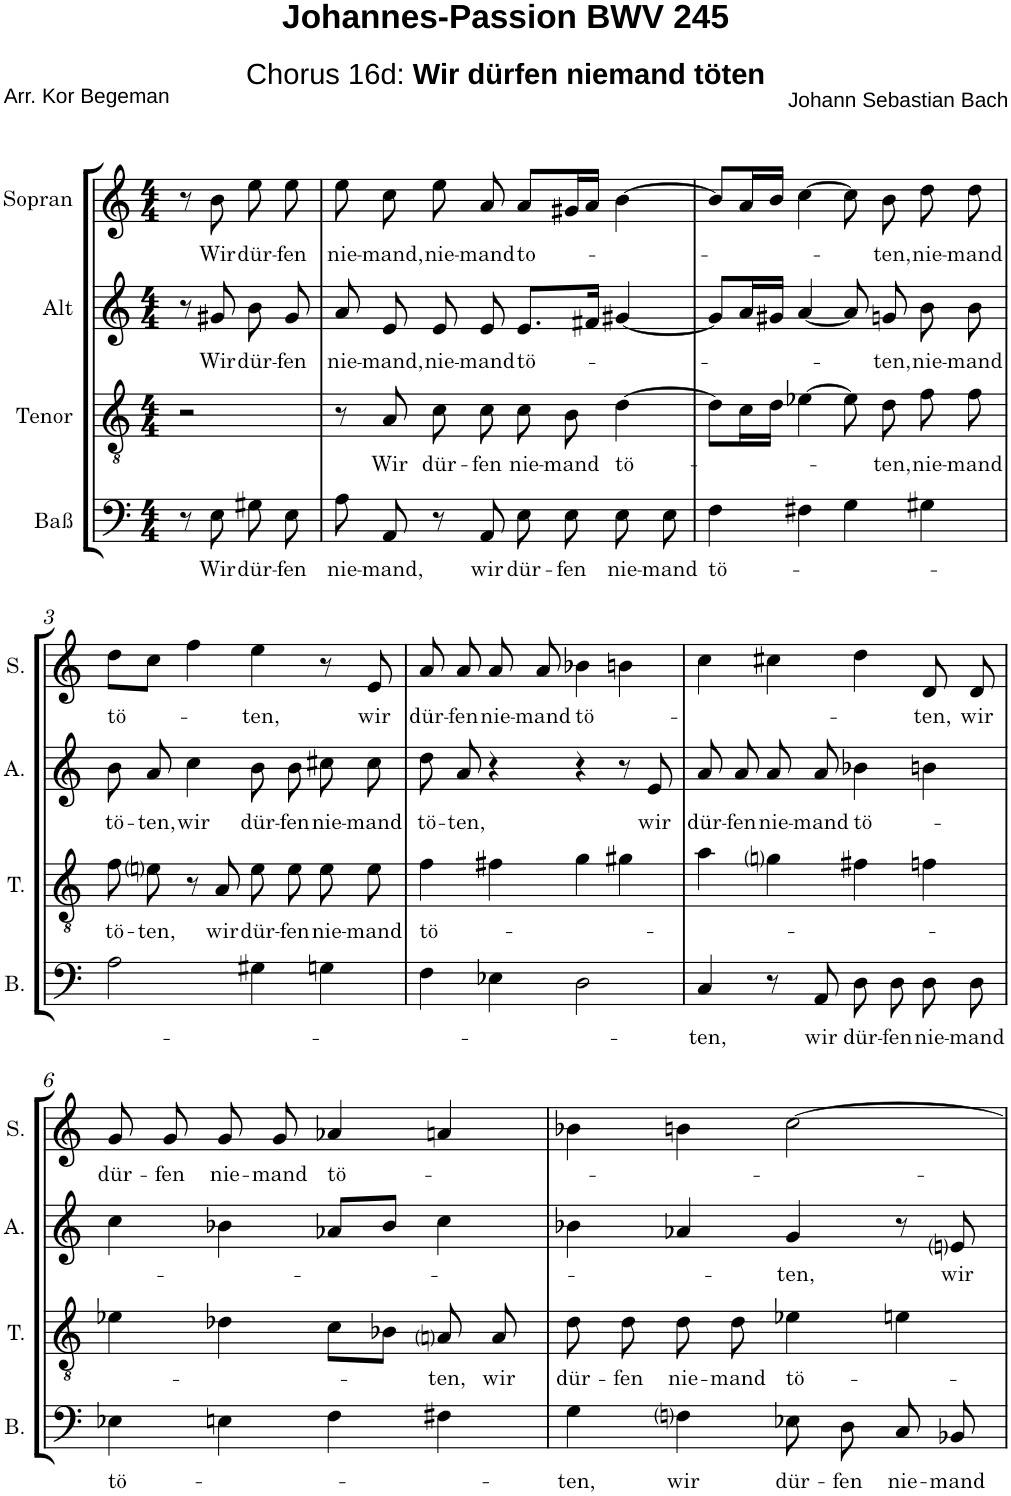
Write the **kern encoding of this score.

**kern	**text	**kern	**text	**kern	**text	**kern	**text
*part4	*part4	*part3	*part3	*part2	*part2	*part1	*part1
*staff4	*staff4	*staff3	*staff3	*staff2	*staff2	*staff1	*staff1
*I"Baß	*	*I"Tenor	*	*I"Alt	*	*I"Sopran	*
*I'B.	*	*I'T.	*	*I'A.	*	*I'S.	*
*clefF4	*	*clefGv2	*	*clefG2	*	*clefG2	*
*k[]	*	*k[]	*	*k[]	*	*k[]	*
*M4/4	*	*M4/4	*	*M4/4	*	*M4/4	*
=	=	=	=	=	=	=	=
8r	.	2r	.	8r	.	8r	.
!	!LO:LY:b	!	!	!	!LO:LY:b	!	!LO:LY:b
8E\	Wir	.	.	8g#X/	Wir	8b\	Wir
!	!LO:LY:b	!	!	!	!LO:LY:b	!	!LO:LY:b
8G#X\L	dür-	.	.	8b\	dür-	8ee\	dür-
!	!LO:LY:b	!	!	!	!LO:LY:b	!	!LO:LY:b
8E\J	-fen	.	.	8g#/	-fen	8ee\	-fen
=1	=1	=1	=1	=1	=1	=1	=1
!	!LO:LY:b	!	!	!	!LO:LY:b	!	!LO:LY:b
8A\L	nie-	8r	.	8a/	nie-	8ee\	nie-
!	!LO:LY:b	!	!LO:LY:b	!	!LO:LY:b	!	!LO:LY:b
8AA\J	-mand,	8A/	Wir	8e/	-mand,	8cc\	-mand,
!	!	!	!LO:LY:b	!	!LO:LY:b	!	!LO:LY:b
8r	.	8c\	dür-	8e/	nie-	8ee\	nie-
!	!LO:LY:b	!	!LO:LY:b	!	!LO:LY:b	!	!LO:LY:b
8AA/	wir	8c\	-fen	8e/	-mand	8a/	-mand
!	!LO:LY:b	!	!LO:LY:b	!	!LO:LY:b	!	!LO:LY:b
8E\L	dür-	8c\	nie-	8.e/L	tö-	8a/L	to-
!	!LO:LY:b	!	!LO:LY:b	!	!	!	!
8E\J	-fen	8B\	-mand	.	.	16g#X/L	.
.	.	.	.	16f#X/Jk	.	16a/JJ	.
!	!LO:LY:b	!	!LO:LY:b	!	!	!	!
8E\L	nie-	[4d\	tö-	[4g#X/	.	[4b\	.
!	!LO:LY:b	!	!	!	!	!	!
8E\J	-mand	.	.	.	.	.	.
=2	=2	=2	=2	=2	=2	=2	=2
!	!LO:LY:b	!	!	!	!	!	!
4F\	tö-	8d\L]	.	8g#/L]	.	8b/L]	.
.	.	16c\L	.	16a/L	.	16a/L	.
.	.	16d\JJ	.	16g#X/JJ	.	16b/JJ	.
4F#X\	.	[4e-X\	.	[4a/	.	[4cc\	.
4G\	.	8e-\]	.	8a/]	.	8cc\]	.
!	!	!	!LO:LY:b	!	!LO:LY:b	!	!LO:LY:b
.	.	8d\	-ten,	8gn/	-ten,	8b\	-ten,
!	!	!	!LO:LY:b	!	!LO:LY:b	!	!LO:LY:b
4G#X\	.	8f\	nie-	8b\	nie-	8dd\	nie-
!	!	!	!LO:LY:b	!	!LO:LY:b	!	!LO:LY:b
.	.	8f\	-mand	8b\	-mand	8dd\	-mand
!!LO:LB:g=z
=3	=3	=3	=3	=3	=3	=3	=3
!	!	!	!LO:LY:b	!	!LO:LY:b	!	!LO:LY:b
2A\	.	8f\	tö-	8b\	tö-	8dd\L	tö-
!	!	!	!LO:LY:b	!	!LO:LY:b	!	!
.	.	8eni\	-ten,	8a/	-ten,	8cc\J	.
!	!	!	!	!	!LO:LY:b	!	!
.	.	8r	.	4cc\	wir	4ff\	.
!	!	!	!LO:LY:b	!	!	!	!
.	.	8A/	wir	.	.	.	.
!	!	!	!LO:LY:b	!	!LO:LY:b	!	!LO:LY:b
4G#X\	.	8e\	dür-	8b\	dür-	4ee\	-ten,
!	!	!	!LO:LY:b	!	!LO:LY:b	!	!
.	.	8e\	-fen	8b\	-fen	.	.
!	!	!	!LO:LY:b	!	!LO:LY:b	!	!
4Gn\	.	8e\	nie-	8cc#X\	nie-	8r	.
!	!	!	!LO:LY:b	!	!LO:LY:b	!	!LO:LY:b
.	.	8e\	-mand	8cc#\	-mand	8e/	wir
=4	=4	=4	=4	=4	=4	=4	=4
!	!	!	!LO:LY:b	!	!LO:LY:b	!	!LO:LY:b
4F\	.	4f\	tö-	8dd\	tö-	8a/	dür-
!	!	!	!	!	!LO:LY:b	!	!LO:LY:b
.	.	.	.	8a/	-ten,	8a/	-fen
!	!	!	!	!	!	!	!LO:LY:b
4E-X\	.	4f#X\	.	4r	.	8a/	nie-
!	!	!	!	!	!	!	!LO:LY:b
.	.	.	.	.	.	8a/	-mand
!	!	!	!	!	!	!	!LO:LY:b
2D\	.	4g\	.	4r	.	4b-X\	tö-
.	.	4g#X\	.	8r	.	4bn\	.
!	!	!	!	!	!LO:LY:b	!	!
.	.	.	.	8e/	wir	.	.
=5	=5	=5	=5	=5	=5	=5	=5
!	!LO:LY:b	!	!	!	!LO:LY:b	!	!
4C/	-ten,	4a\	.	8a/	dür-	4cc\	.
!	!	!	!	!	!LO:LY:b	!	!
.	.	.	.	8a/	-fen	.	.
!	!	!	!	!	!LO:LY:b	!	!
8r	.	4gni\	.	8a/	nie-	4cc#X\	.
!	!LO:LY:b	!	!	!	!LO:LY:b	!	!
8AA/	wir	.	.	8a/	-mand	.	.
!	!LO:LY:b	!	!	!	!LO:LY:b	!	!
8D\L	dür-	4f#X\	.	4b-X\	tö-	4dd\	.
!	!LO:LY:b	!	!	!	!	!	!
8D\J	-fen	.	.	.	.	.	.
!	!LO:LY:b	!	!	!	!	!	!LO:LY:b
8D\L	nie-	4fn\	.	4bn\	.	8d/	-ten,
!	!LO:LY:b	!	!	!	!	!	!LO:LY:b
8D\J	-mand	.	.	.	.	8d/	wir
!!LO:LB:g=z
=6	=6	=6	=6	=6	=6	=6	=6
!	!LO:LY:b	!	!	!	!	!	!LO:LY:b
4E-X\	tö-	4e-X\	.	4cc\	.	8g/	dür-
!	!	!	!	!	!	!	!LO:LY:b
.	.	.	.	.	.	8g/	-fen
!	!	!	!	!	!	!	!LO:LY:b
4En\	.	4d-X\	.	4b-X\	.	8g/	nie-
!	!	!	!	!	!	!	!LO:LY:b
.	.	.	.	.	.	8g/	-mand
!	!	!	!	!	!	!	!LO:LY:b
4F\	.	8c\L	.	8a-X/L	.	4a-X/	tö-
.	.	8B-X\J	.	8b-/J	.	.	.
!	!	!	!LO:LY:b	!	!	!	!
4F#X\	.	8Ani/	-ten,	4cc\	.	4an/	.
!	!	!	!LO:LY:b	!	!	!	!
.	.	8A/	wir	.	.	.	.
=7	=7	=7	=7	=7	=7	=7	=7
!	!LO:LY:b	!	!LO:LY:b	!	!	!	!
4G\	-ten,	8d\	dür-	4b-X\	.	4b-X\	.
!	!	!	!LO:LY:b	!	!	!	!
.	.	8d\	-fen	.	.	.	.
!	!LO:LY:b	!	!LO:LY:b	!	!	!	!
4Fni\	wir	8d\	nie-	4a-X/	.	4bn\	.
!	!	!	!LO:LY:b	!	!	!	!
.	.	8d\	-mand	.	.	.	.
!	!LO:LY:b	!	!LO:LY:b	!	!LO:LY:b	!	!
8E-X\L	dür-	4e-X\	tö-	4g/	-ten,	[2cc\	.
!	!LO:LY:b	!	!	!	!	!	!
8D\J	-fen	.	.	.	.	.	.
!	!LO:LY:b	!	!	!	!	!	!
8C/L	nie-	4en\	.	8r	.	.	.
!	!LO:LY:b	!	!	!	!LO:LY:b	!	!
8BB-X/J	-mand	.	.	8eni/	wir	.	.
=	=	=	=	=	=	=	=
*-	*-	*-	*-	*-	*-	*-	*-
